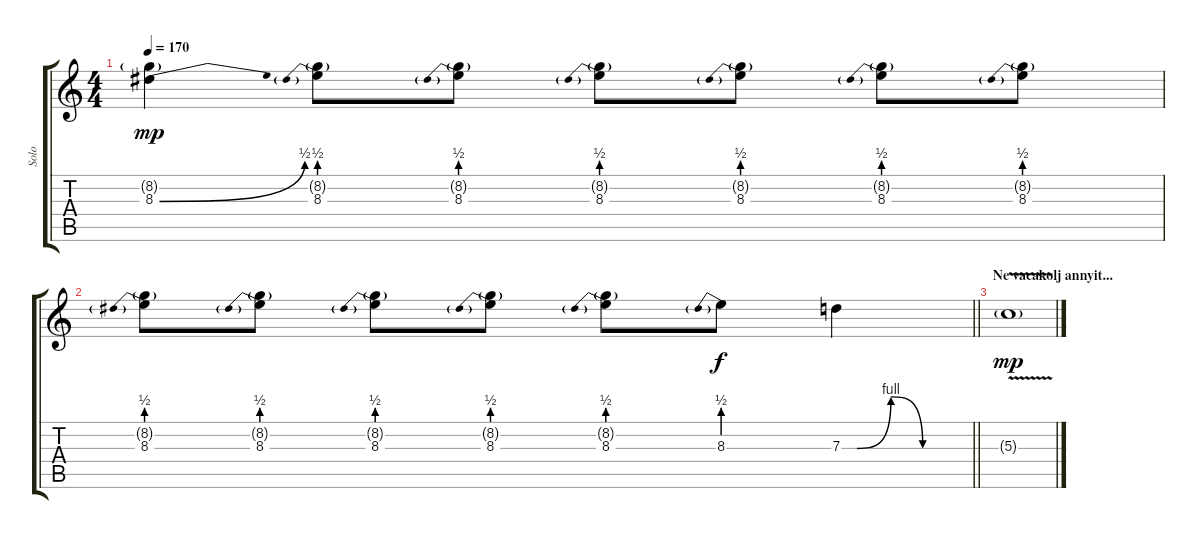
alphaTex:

\track ("Solo" "Solo") {instrument distortionguitar}
\staff {score tabs}
\tuning (E4 B3 G3 D3 A2 E2) {hide}
\ts (4 4)
\tempo 170
\clef g2
\ks c
(8.2{g} 8.3{be (bend 0 0 60 2)}).4{dy mp} (8.2{g} 8.3{be (prebend 0 2 60 2)}).8 (8.2{g} 8.3{be (prebend 0 2 60 2)}).8 (8.2{g} 8.3{be (prebend 0 2 60 2)}).8 (8.2{g} 8.3{be (prebend 0 2 60 2)}).8 (8.2{g} 8.3{be (prebend 0 2 60 2)}).8 (8.2{g} 8.3{be (prebend 0 2 60 2)}).8 |
\barLineRight lightlight
(8.2{g} 8.3{be (prebend 0 2 60 2)}).8 (8.2{g} 8.3{be (prebend 0 2 60 2)}).8 (8.2{g} 8.3{be (prebend 0 2 60 2)}).8 (8.2{g} 8.3{be (prebend 0 2 60 2)}).8 (8.2{g} 8.3{be (prebend 0 2 60 2)}).8 8.3{be (prebend 0 2 60 2)}.8{dy f} 7.3{be (custom 0 0 7 0 23 4 38 0 60 0)}.4 |
\section ("" "Ne vacakolj annyit...")
5.3{v g}.1{dy mp}
